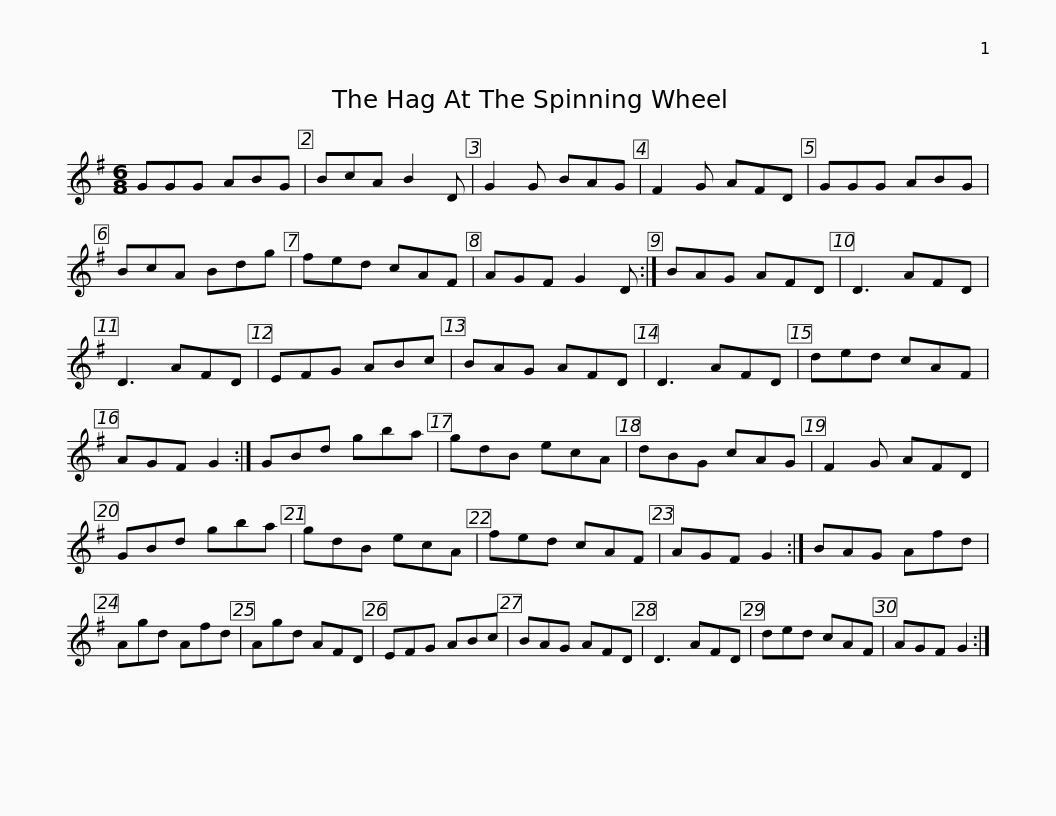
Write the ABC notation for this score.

X:1
L:1/8
M:6/8
I:linebreak $
K:G
V:1 treble
V:1
 GGG ABG | BcA B2 D | G2 G BAG | F2 G AFD | GGG ABG | %5
 BcA Bdg | fed cAF |$ AGF G2 D :| BAG AFD | D3 AFD | %10
 D3 AFD | EFG ABc | BAG AFD | D3 AFD | ded cAF |$ %15
 AGF G2 :| GBd gba | gdB ecA | dBG cAG | F2 G AFD | %20
 GBd gba | gdB ecA |$ fed cAF | AGF G2 :| BAG Afd | %25
 Agd Afd | Agd AFD | EFG ABc | BAG AFD | D3 AFD |$ %30
 ded cAF | AGF G2 :| %32
